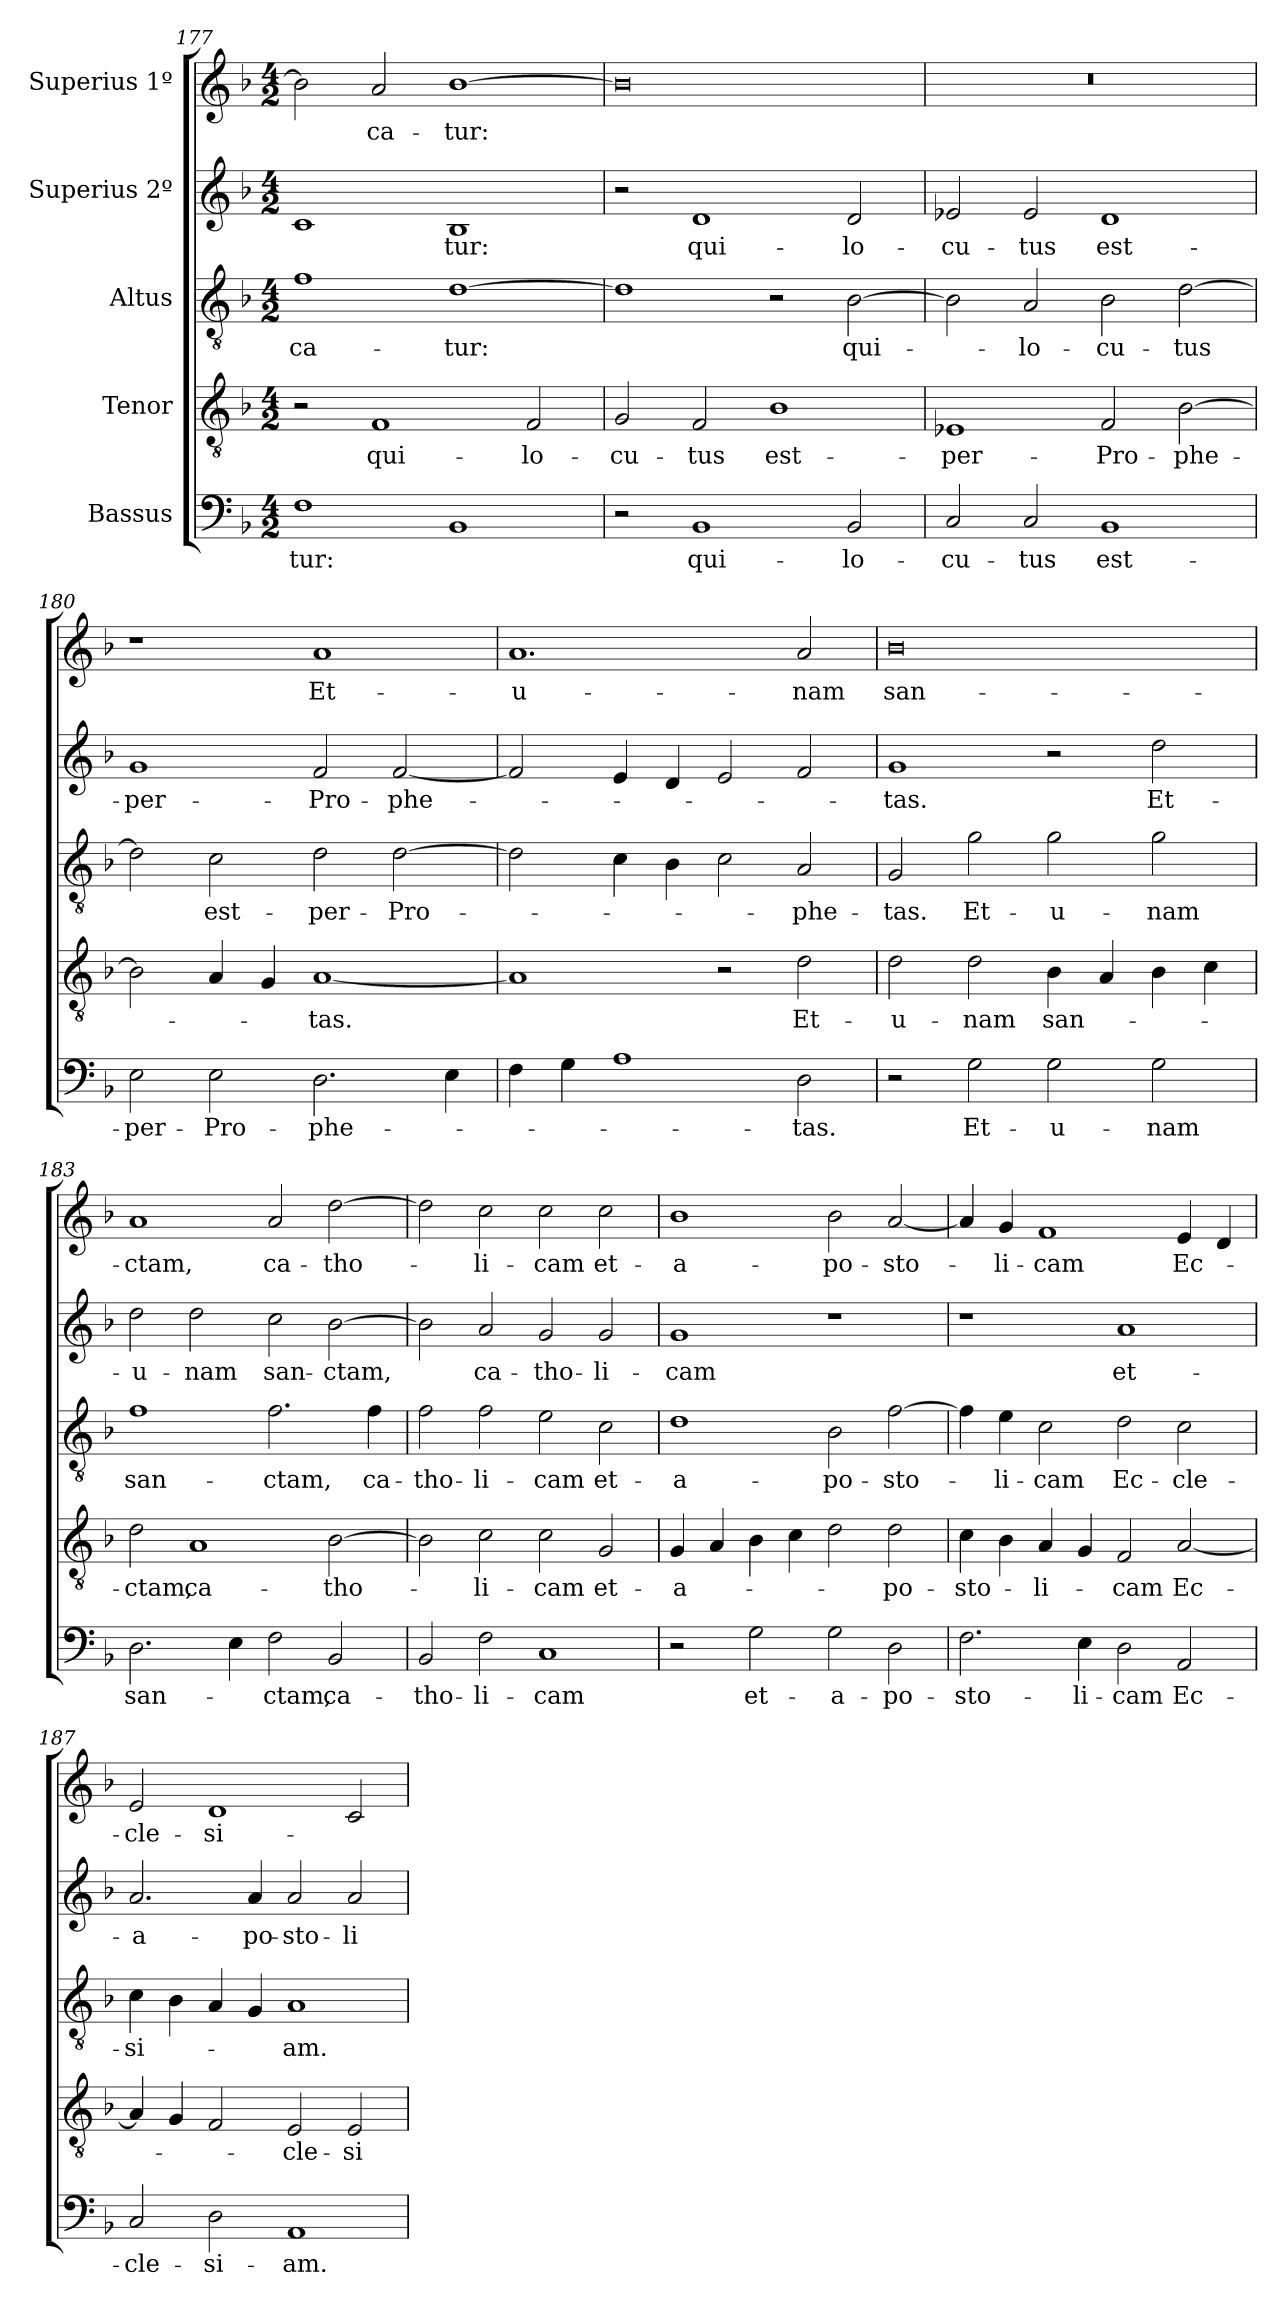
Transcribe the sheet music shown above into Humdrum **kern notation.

**kern	**text	**kern	**text	**kern	**text	**kern	**text	**kern	**text
*part5	*part5	*part4	*part4	*part3	*part3	*part2	*part2	*part1	*part1
*staff5	*staff5	*staff4	*staff4	*staff3	*staff3	*staff2	*staff2	*staff1	*staff1
*I"Bassus	*	*I"Tenor	*	*I"Altus	*	*I"Superius 2º	*	*I"Superius 1º	*
*clefF4	*	*clefGv2	*	*clefGv2	*	*clefG2	*	*clefG2	*
*k[b-]	*	*k[b-]	*	*k[b-]	*	*k[b-]	*	*k[b-]	*
*M4/2	*	*M4/2	*	*M4/2	*	*M4/2	*	*M4/2	*
=177	=177	=177	=177	=177	=177	=177	=177	=177	=177
1F\	-tur:	2r	.	1f\	-ca-	1c/	.	2b-\]	.
.	.	1F/	qui-	.	.	.	.	2a/	-ca-
1BB-/	.	.	.	[1d\	-tur:	1B-/	-tur:	[1b-\	-tur:
.	.	2F/	lo-	.	.	.	.	.	.
=178	=178	=178	=178	=178	=178	=178	=178	=178	=178
2r	.	2G/	-cu-	1d\]	.	2r	.	0b-\]	.
1BB-/	qui-	2F/	-tus	.	.	1d/	qui-	.	.
.	.	1B-\	est-	2r	.	.	.	.	.
2BB-/	lo-	.	.	[2B-\	qui-	2d/	lo-	.	.
=179	=179	=179	=179	=179	=179	=179	=179	=179	=179
2C/	-cu-	1E-X/	per-	2B-\]	.	2e-X/	-cu-	0r	.
2C/	-tus	.	.	2A/	lo-	2e-/	-tus	.	.
1BB-/	est-	2F/	Pro-	2B-\	-cu-	1d/	est-	.	.
.	.	[2B-\	-phe-	[2d\	-tus	.	.	.	.
=180	=180	=180	=180	=180	=180	=180	=180	=180	=180
2E\	per-	2B-\]	.	2d\]	.	1g/	per-	1r	.
2E\	Pro-	4A/	.	2c\	est-	.	.	.	.
.	.	4G/	.	.	.	.	.	.	.
2.D\	-phe-	[1A/	-tas.	2d\	per-	2f/	Pro-	1a/	Et-
.	.	.	.	[2d\	Pro-	[2f/	-phe-	.	.
4E\	.	.	.	.	.	.	.	.	.
=181	=181	=181	=181	=181	=181	=181	=181	=181	=181
4F\	.	1A/]	.	2d\]	.	2f/]	.	1.a/	u-
4G\	.	.	.	.	.	.	.	.	.
1A\	.	.	.	4c\	.	4e/	.	.	.
.	.	.	.	4B-\	.	4d/	.	.	.
.	.	2r	.	2c\	.	2e/	.	.	.
2D\	-tas.	2d\	Et-	2A/	-phe-	2f/	.	2a/	-nam
=182	=182	=182	=182	=182	=182	=182	=182	=182	=182
2r	.	2d\	u-	2G/	-tas.	1g/	-tas.	0b-\	san-
2G\	Et-	2d\	-nam	2g\	Et-	.	.	.	.
2G\	u-	4B-\	san-	2g\	u-	2r	.	.	.
.	.	4A/	.	.	.	.	.	.	.
2G\	-nam	4B-\	.	2g\	-nam	2dd\	Et-	.	.
.	.	4c\	.	.	.	.	.	.	.
=183	=183	=183	=183	=183	=183	=183	=183	=183	=183
2.D\	san-	2d\	-ctam,	1f\	san-	2dd\	u-	1a/	-ctam,
.	.	1A/	ca-	.	.	2dd\	-nam	.	.
4E\	.	.	.	.	.	.	.	.	.
2F\	-ctam,	.	.	2.f\	-ctam,	2cc\	san-	2a/	ca-
2BB-/	ca-	[2B-\	-tho-	.	.	[2b-\	-ctam,	[2dd\	-tho-
.	.	.	.	4f\	ca-	.	.	.	.
=184	=184	=184	=184	=184	=184	=184	=184	=184	=184
2BB-/	-tho-	2B-\]	.	2f\	-tho-	2b-\]	.	2dd\]	.
2F\	-li-	2c\	-li-	2f\	-li-	2a/	ca-	2cc\	-li-
1C/	-cam	2c\	-cam	2e\	-cam	2g/	-tho-	2cc\	-cam
.	.	2G/	et-	2c\	et-	2g/	-li-	2cc\	et-
=185	=185	=185	=185	=185	=185	=185	=185	=185	=185
2r	.	4G/	a-	1d\	a-	1g/	-cam	1b-\	a-
.	.	4A/	.	.	.	.	.	.	.
2G\	et-	4B-\	.	.	.	.	.	.	.
.	.	4c\	.	.	.	.	.	.	.
2G\	a-	2d\	.	2B-\	-po-	1r	.	2b-\	-po-
2D\	-po-	2d\	-po-	[2f\	-sto-	.	.	[2a/	-sto-
=186	=186	=186	=186	=186	=186	=186	=186	=186	=186
2.F\	-sto-	4c\	-sto-	4f\]	.	1r	.	4a/]	.
.	.	4B-\	.	4e\	-li-	.	.	4g/	-li-
.	.	4A/	-li-	2c\	-cam	.	.	1f/	-cam
4E\	-li-	4G/	.	.	.	.	.	.	.
2D\	-cam	2F/	-cam	2d\	Ec-	1a/	et-	.	.
2AA/	Ec-	[2A/	Ec-	2c\	-cle-	.	.	4e/	Ec-
.	.	.	.	.	.	.	.	4d/	.
=187	=187	=187	=187	=187	=187	=187	=187	=187	=187
2C/	-cle-	4A/]	.	4c\	-si-	2.a/	a-	2e/	-cle-
.	.	4G/	.	4B-\	.	.	.	.	.
2D\	-si-	2F/	.	4A/	.	.	.	1d/	-si-
.	.	.	.	4G/	.	4a/	-po-	.	.
1AA/	-am.	2E/	-cle-	1A/	-am.	2a/	-sto-	.	.
.	.	2E/	-si-	.	.	2a/	-li-	2c/	.
=	=	=	=	=	=	=	=	=	=
*-	*-	*-	*-	*-	*-	*-	*-	*-	*-
